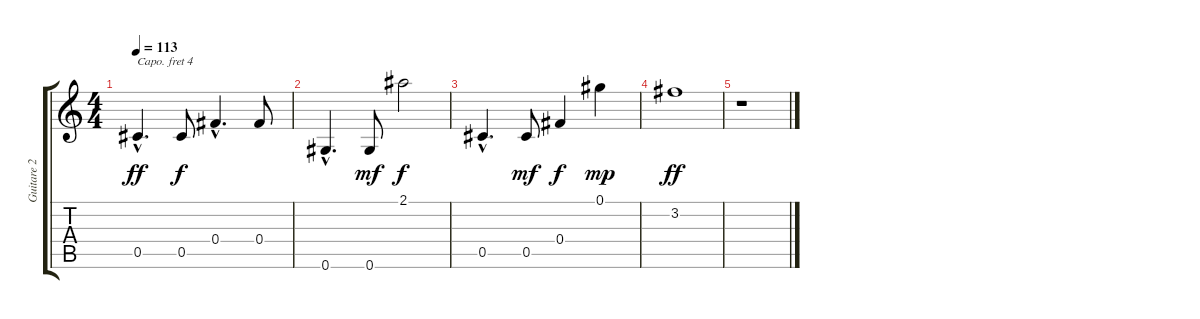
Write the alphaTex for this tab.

\track ("Guitare 2 capo=4" "Guitare 2 ") {instrument electricguitarclean}
\staff {score tabs}
\capo 4
\tuning (E4 B3 G3 D3 A2 E2) {hide}
\ts (4 4)
\tempo 113
\clef g2
\ks c
0.5{hac}.4{d dy ff} 0.5.8{dy f} 0.4{hac}.4{d} 0.4.8 |
0.6{hac}.4{d} 0.6.8{dy mf} 2.1.2{dy f} |
0.5{hac}.4{d} 0.5.8{dy mf} 0.4.4{dy f} 0.1.4{dy mp} |
3.2.1{dy ff} |
r.1
